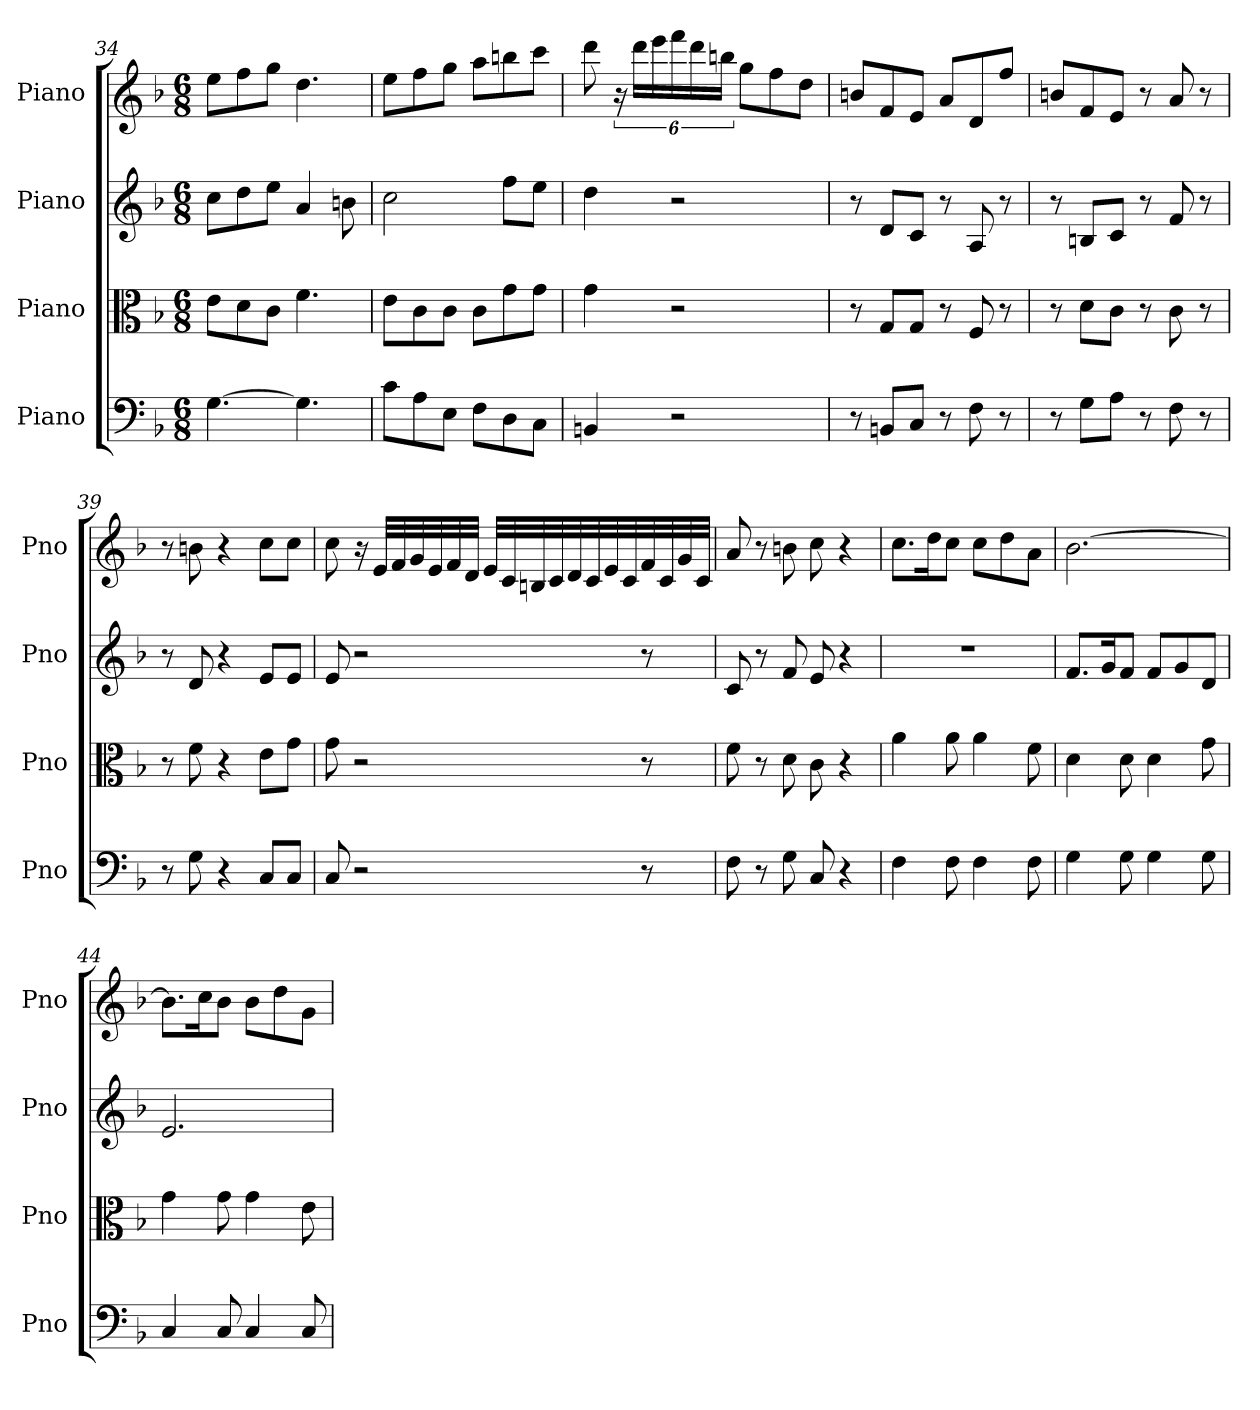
**kern	**kern	**kern	**kern
*part4	*part3	*part2	*part1
*staff4	*staff3	*staff2	*staff1
*I"Piano	*I"Piano	*I"Piano	*I"Piano
*I'Pno	*I'Pno	*I'Pno	*I'Pno
*clefF4	*clefC3	*clefG2	*clefG2
*k[b-]	*k[b-]	*k[b-]	*k[b-]
*M6/8	*M6/8	*M6/8	*M6/8
=34	=34	=34	=34
[4.G\	8e\L	8cc\L	8ee\L
.	8d\	8dd\	8ff\
.	8c\J	8ee\J	8gg\J
4.G\]	4.f\	4a/	4.dd\
.	.	8bn\	.
=35	=35	=35	=35
8c\L	8e\L	2cc\	8ee\L
8A\	8c\	.	8ff\
8E\J	8c\J	.	8gg\J
8F\L	8c\L	.	8aa\L
8D\	8g\	8ff\L	8bbn\
8C\J	8g\J	8ee\J	8ccc\J
=36	=36	=36	=36
4BBn/	4g\	4dd\	8ddd\
.	.	.	24r
.	.	.	24ddd\LL
.	.	.	24eee\
*	*	*	*Xbrackettup
2r	2r	2r	24fff\
.	.	.	24ddd\
.	.	.	24bbn\JJ
.	.	.	8gg\L
.	.	.	8ff\
.	.	.	8dd\J
=37	=37	=37	=37
8r	8r	8r	8bn/L
8BBn/L	8G/L	8d/L	8f/
8C/J	8G/J	8c/J	8e/J
8r	8r	8r	8a/L
8F\	8F/	8A/	8d/
8r	8r	8r	8ff/J
!!LO:LB:g=z
=38	=38	=38	=38
8r	8r	8r	8bn/L
8G\L	8d\L	8Bn/L	8f/
8A\J	8c\J	8c/J	8e/J
8r	8r	8r	8r
8F\	8c\	8f/	8a/
8r	8r	8r	8r
=39	=39	=39	=39
8r	8r	8r	8r
8G\	8f\	8d/	8bn\
4r	4r	4r	4r
8C/L	8e\L	8e/L	8cc\L
8C/J	8g\J	8e/J	8cc\J
=40	=40	=40	=40
8C/	8g\	8e/	8cc\
2r	2r	2r	16r
.	.	.	32e/LLL
.	.	.	32f/
.	.	.	32g/
.	.	.	32e/
.	.	.	32f/
.	.	.	32d/JJJ
.	.	.	32e/LLL
.	.	.	32c/
.	.	.	32Bn/
.	.	.	32c/
.	.	.	32d/
.	.	.	32c/
.	.	.	32e/
.	.	.	32c/
8r	8r	8r	32f/
.	.	.	32c/
.	.	.	32g/
.	.	.	32c/JJJ
=41	=41	=41	=41
8F\	8f\	8c/	8a/
8r	8r	8r	8r
8G\	8d\	8f/	8bn\
8C/	8c\	8e/	8cc\
4r	4r	4r	4r
!!LO:PB:g=z
=42	=42	=42	=42
4F\	4a\	2.r	8.cc\L
.	.	.	16dd\K
8F\	8a\	.	8cc\J
4F\	4a\	.	8cc\L
.	.	.	8dd\
8F\	8f\	.	8a\J
=43	=43	=43	=43
4G\	4d\	8.f/L	[2.b-\
.	.	16g/K	.
8G\	8d\	8f/J	.
4G\	4d\	8f/L	.
.	.	8g/	.
8G\	8g\	8d/J	.
=44	=44	=44	=44
4C/	4g\	2.e/	8.b-\L]
.	.	.	16cc\K
8C/	8g\	.	8b-\J
4C/	4g\	.	8b-\L
.	.	.	8dd\
8C/	8e\	.	8g\J
=	=	=	=
*-	*-	*-	*-
